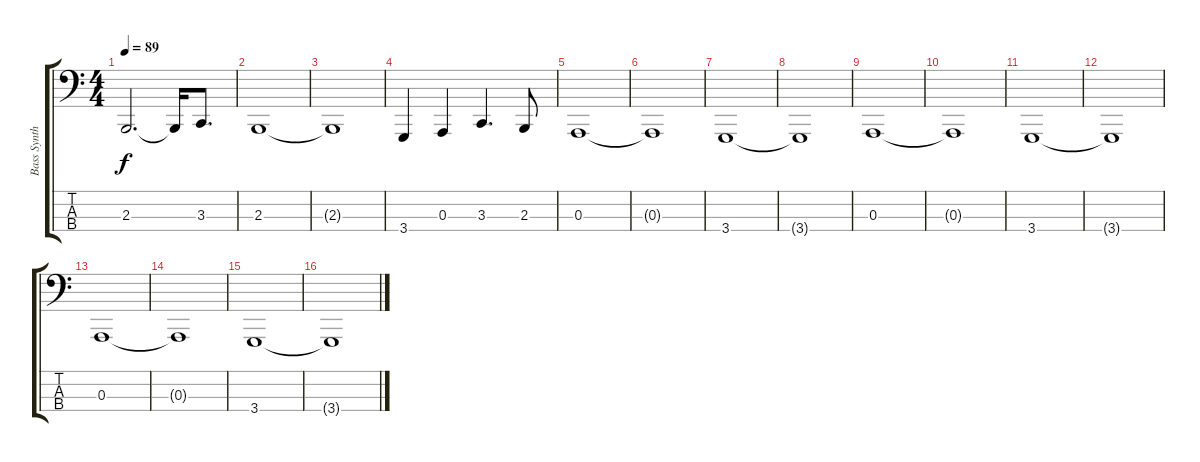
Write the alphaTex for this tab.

\track ("Bass Synth" "Bass Synth") {instrument pad3polysynth}
\staff {score tabs}
\tuning (G2 D2 A1 E1) {hide}
\ts (4 4)
\tempo 89
\clef f4
\ks c
2.3.2{d dy f} 2.3{t}.16 3.3.8{d} |
2.3.1 |
2.3{t}.1 |
3.4.4 0.3.4 3.3.4{d} 2.3.8 |
0.3.1 |
0.3{t}.1 |
3.4.1 |
3.4{t}.1 |
0.3.1 |
0.3{t}.1 |
3.4.1 |
3.4{t}.1 |
0.3.1 |
0.3{t}.1 |
3.4.1 |
3.4{t}.1
